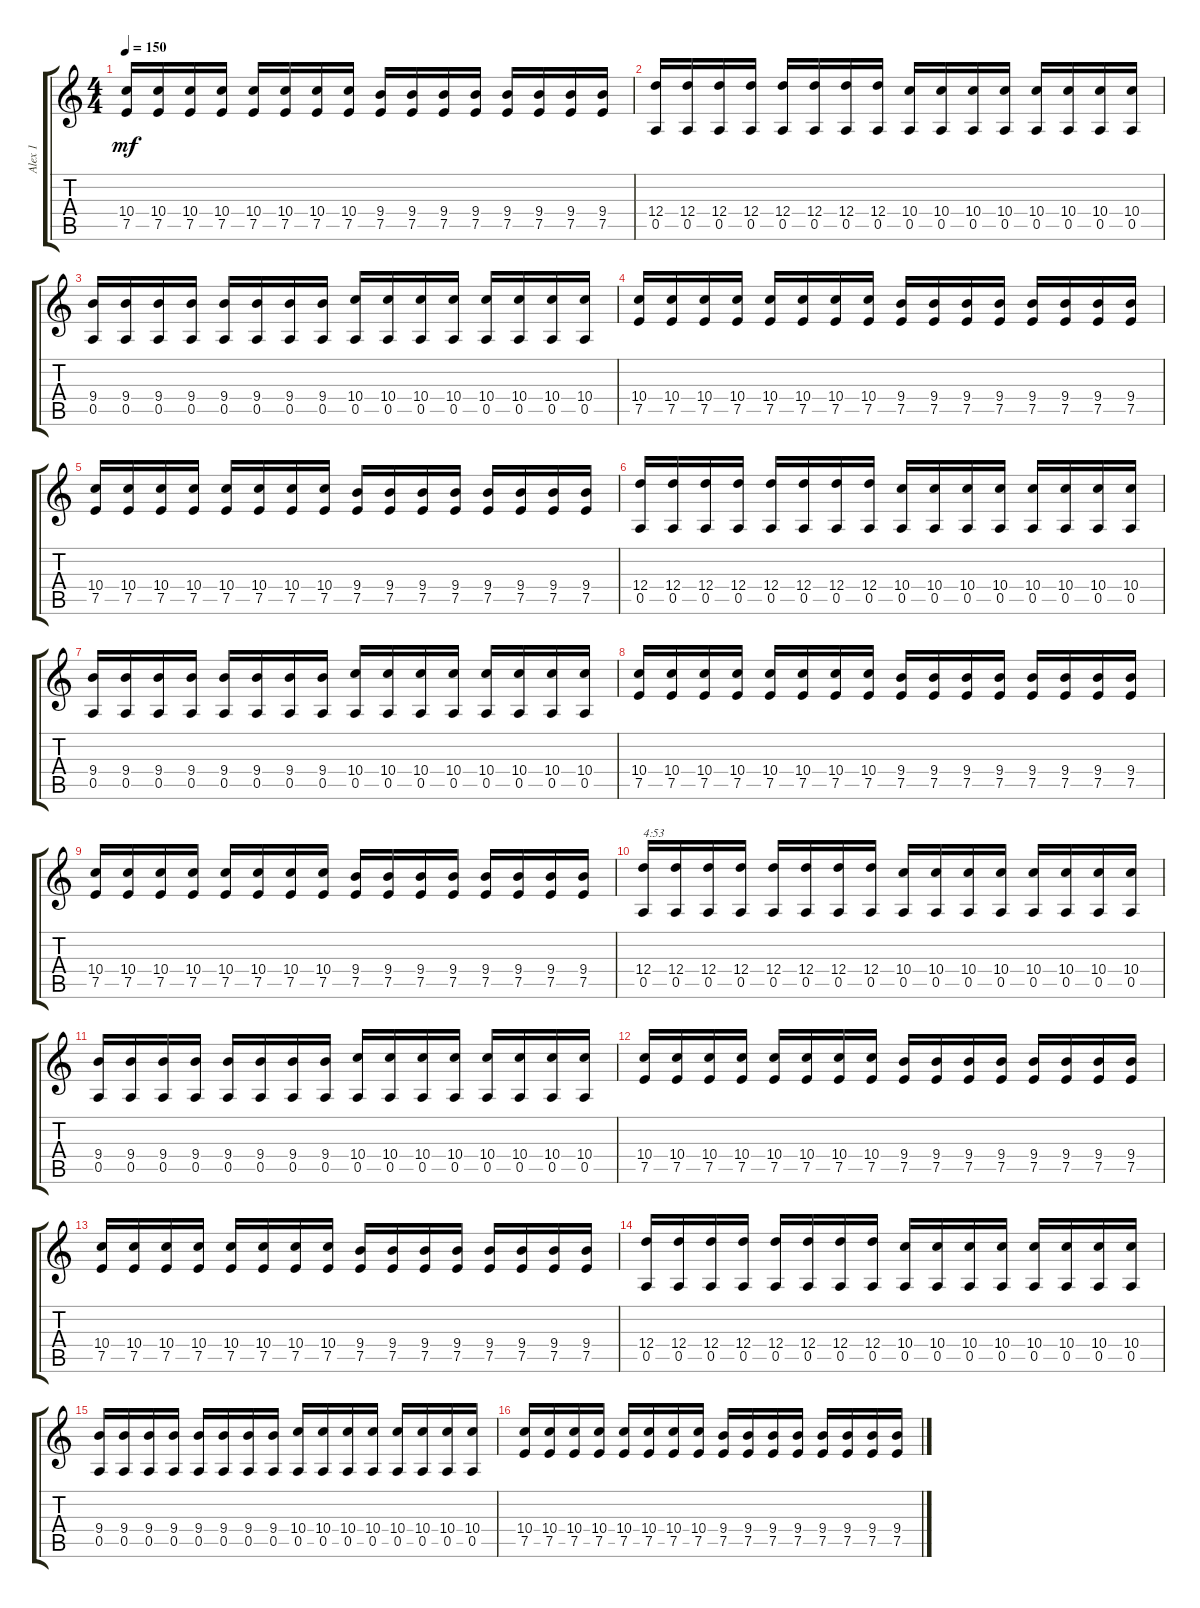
\track ("Alex 1" "Alex 1") {instrument distortionguitar}
\staff {score tabs}
\tuning (E4 B3 G3 D3 A2 E2) {hide}
\ts (4 4)
\tempo 150
\clef g2
\ks c
(10.4 7.5).16{dy mf} (10.4 7.5).16 (10.4 7.5).16 (10.4 7.5).16 (10.4 7.5).16 (10.4 7.5).16 (10.4 7.5).16 (10.4 7.5).16 (9.4 7.5).16 (9.4 7.5).16 (9.4 7.5).16 (9.4 7.5).16 (9.4 7.5).16 (9.4 7.5).16 (9.4 7.5).16 (9.4 7.5).16 |
(12.4 0.5).16 (12.4 0.5).16 (12.4 0.5).16 (12.4 0.5).16 (12.4 0.5).16 (12.4 0.5).16 (12.4 0.5).16 (12.4 0.5).16 (10.4 0.5).16 (10.4 0.5).16 (10.4 0.5).16 (10.4 0.5).16 (10.4 0.5).16 (10.4 0.5).16 (10.4 0.5).16 (10.4 0.5).16 |
(9.4 0.5).16 (9.4 0.5).16 (9.4 0.5).16 (9.4 0.5).16 (9.4 0.5).16 (9.4 0.5).16 (9.4 0.5).16 (9.4 0.5).16 (10.4 0.5).16 (10.4 0.5).16 (10.4 0.5).16 (10.4 0.5).16 (10.4 0.5).16 (10.4 0.5).16 (10.4 0.5).16 (10.4 0.5).16 |
(10.4 7.5).16 (10.4 7.5).16 (10.4 7.5).16 (10.4 7.5).16 (10.4 7.5).16 (10.4 7.5).16 (10.4 7.5).16 (10.4 7.5).16 (9.4 7.5).16 (9.4 7.5).16 (9.4 7.5).16 (9.4 7.5).16 (9.4 7.5).16 (9.4 7.5).16 (9.4 7.5).16 (9.4 7.5).16 |
(10.4 7.5).16 (10.4 7.5).16 (10.4 7.5).16 (10.4 7.5).16 (10.4 7.5).16 (10.4 7.5).16 (10.4 7.5).16 (10.4 7.5).16 (9.4 7.5).16 (9.4 7.5).16 (9.4 7.5).16 (9.4 7.5).16 (9.4 7.5).16 (9.4 7.5).16 (9.4 7.5).16 (9.4 7.5).16 |
(12.4 0.5).16 (12.4 0.5).16 (12.4 0.5).16 (12.4 0.5).16 (12.4 0.5).16 (12.4 0.5).16 (12.4 0.5).16 (12.4 0.5).16 (10.4 0.5).16 (10.4 0.5).16 (10.4 0.5).16 (10.4 0.5).16 (10.4 0.5).16 (10.4 0.5).16 (10.4 0.5).16 (10.4 0.5).16 |
(9.4 0.5).16 (9.4 0.5).16 (9.4 0.5).16 (9.4 0.5).16 (9.4 0.5).16 (9.4 0.5).16 (9.4 0.5).16 (9.4 0.5).16 (10.4 0.5).16 (10.4 0.5).16 (10.4 0.5).16 (10.4 0.5).16 (10.4 0.5).16 (10.4 0.5).16 (10.4 0.5).16 (10.4 0.5).16 |
(10.4 7.5).16 (10.4 7.5).16 (10.4 7.5).16 (10.4 7.5).16 (10.4 7.5).16 (10.4 7.5).16 (10.4 7.5).16 (10.4 7.5).16 (9.4 7.5).16 (9.4 7.5).16 (9.4 7.5).16 (9.4 7.5).16 (9.4 7.5).16 (9.4 7.5).16 (9.4 7.5).16 (9.4 7.5).16 |
(10.4 7.5).16 (10.4 7.5).16 (10.4 7.5).16 (10.4 7.5).16 (10.4 7.5).16 (10.4 7.5).16 (10.4 7.5).16 (10.4 7.5).16 (9.4 7.5).16 (9.4 7.5).16 (9.4 7.5).16 (9.4 7.5).16 (9.4 7.5).16 (9.4 7.5).16 (9.4 7.5).16 (9.4 7.5).16 |
(12.4 0.5).16{txt "4:53"} (12.4 0.5).16 (12.4 0.5).16 (12.4 0.5).16 (12.4 0.5).16 (12.4 0.5).16 (12.4 0.5).16 (12.4 0.5).16 (10.4 0.5).16 (10.4 0.5).16 (10.4 0.5).16 (10.4 0.5).16 (10.4 0.5).16 (10.4 0.5).16 (10.4 0.5).16 (10.4 0.5).16 |
(9.4 0.5).16 (9.4 0.5).16 (9.4 0.5).16 (9.4 0.5).16 (9.4 0.5).16 (9.4 0.5).16 (9.4 0.5).16 (9.4 0.5).16 (10.4 0.5).16 (10.4 0.5).16 (10.4 0.5).16 (10.4 0.5).16 (10.4 0.5).16 (10.4 0.5).16 (10.4 0.5).16 (10.4 0.5).16 |
(10.4 7.5).16 (10.4 7.5).16 (10.4 7.5).16 (10.4 7.5).16 (10.4 7.5).16 (10.4 7.5).16 (10.4 7.5).16 (10.4 7.5).16 (9.4 7.5).16 (9.4 7.5).16 (9.4 7.5).16 (9.4 7.5).16 (9.4 7.5).16 (9.4 7.5).16 (9.4 7.5).16 (9.4 7.5).16 |
(10.4 7.5).16 (10.4 7.5).16 (10.4 7.5).16 (10.4 7.5).16 (10.4 7.5).16 (10.4 7.5).16 (10.4 7.5).16 (10.4 7.5).16 (9.4 7.5).16 (9.4 7.5).16 (9.4 7.5).16 (9.4 7.5).16 (9.4 7.5).16 (9.4 7.5).16 (9.4 7.5).16 (9.4 7.5).16 |
(12.4 0.5).16 (12.4 0.5).16 (12.4 0.5).16 (12.4 0.5).16 (12.4 0.5).16 (12.4 0.5).16 (12.4 0.5).16 (12.4 0.5).16 (10.4 0.5).16 (10.4 0.5).16 (10.4 0.5).16 (10.4 0.5).16 (10.4 0.5).16 (10.4 0.5).16 (10.4 0.5).16 (10.4 0.5).16 |
(9.4 0.5).16 (9.4 0.5).16 (9.4 0.5).16 (9.4 0.5).16 (9.4 0.5).16 (9.4 0.5).16 (9.4 0.5).16 (9.4 0.5).16 (10.4 0.5).16 (10.4 0.5).16 (10.4 0.5).16 (10.4 0.5).16 (10.4 0.5).16 (10.4 0.5).16 (10.4 0.5).16 (10.4 0.5).16 |
(10.4 7.5).16 (10.4 7.5).16 (10.4 7.5).16 (10.4 7.5).16 (10.4 7.5).16 (10.4 7.5).16 (10.4 7.5).16 (10.4 7.5).16 (9.4 7.5).16 (9.4 7.5).16 (9.4 7.5).16 (9.4 7.5).16 (9.4 7.5).16 (9.4 7.5).16 (9.4 7.5).16 (9.4 7.5).16
